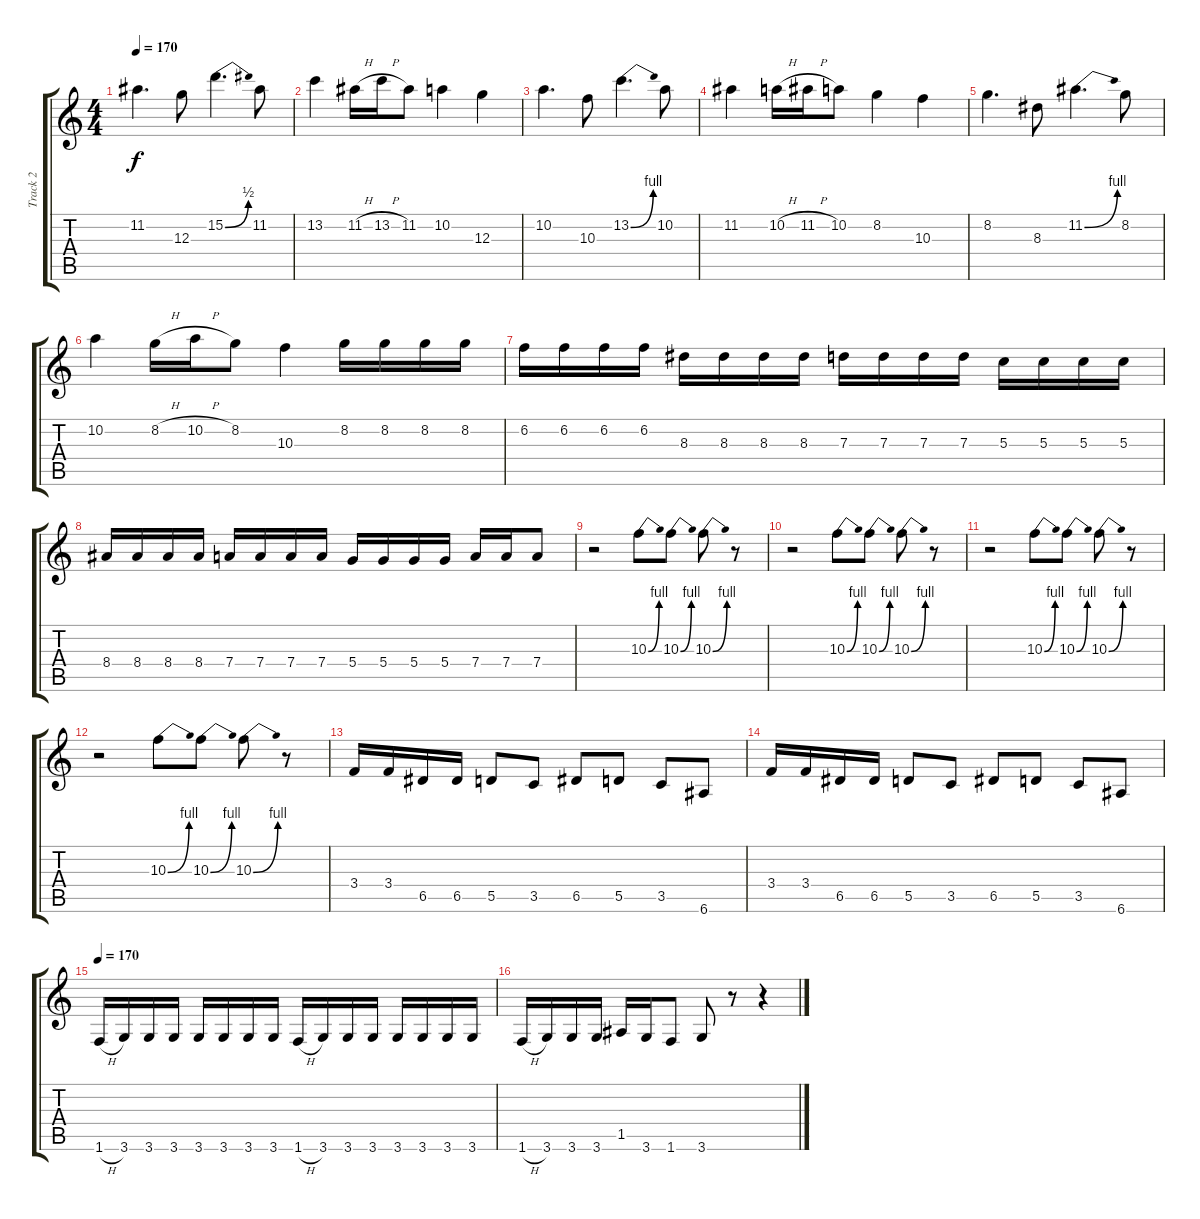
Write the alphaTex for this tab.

\track ("Track 2" "Track 2") {instrument overdrivenguitar}
\staff {score tabs}
\tuning (E4 B3 G3 D3 A2 E2) {hide}
\ts (4 4)
\tempo 170
\clef g2
\ks c
11.2.4{d dy f} 12.3.8 15.2{be (bend 0 0 60 2)}.4{d} 11.2.8 |
13.2.4 11.2{h}.16 13.2{h}.16 11.2.8 10.2.4 12.3.4 |
10.2.4{d} 10.3.8 13.2{be (bend 0 0 60 4)}.4{d} 10.2.8 |
11.2.4 10.2{h}.16 11.2{h}.16 10.2.8 8.2.4 10.3.4 |
8.2.4{d} 8.3.8 11.2{be (bend 0 0 60 4)}.4{d} 8.2.8 |
10.2.4 8.2{h}.16 10.2{h}.16 8.2.8 10.3.4 8.2.16 8.2.16 8.2.16 8.2.16 |
6.2.16 6.2.16 6.2.16 6.2.16 8.3.16 8.3.16 8.3.16 8.3.16 7.3.16 7.3.16 7.3.16 7.3.16 5.3.16 5.3.16 5.3.16 5.3.16 |
8.4.16 8.4.16 8.4.16 8.4.16 7.4.16 7.4.16 7.4.16 7.4.16 5.4.16 5.4.16 5.4.16 5.4.16 7.4.16 7.4.16 7.4.8 |
r.2 10.3{be (bend 0 0 60 4)}.8 10.3{be (bend 0 0 60 4)}.8 10.3{be (bend 0 0 60 4)}.8 r.8 |
r.2 10.3{be (bend 0 0 60 4)}.8 10.3{be (bend 0 0 60 4)}.8 10.3{be (bend 0 0 60 4)}.8 r.8 |
r.2 10.3{be (bend 0 0 60 4)}.8 10.3{be (bend 0 0 60 4)}.8 10.3{be (bend 0 0 60 4)}.8 r.8 |
r.2 10.3{be (bend 0 0 60 4)}.8 10.3{be (bend 0 0 60 4)}.8 10.3{be (bend 0 0 60 4)}.8 r.8 |
3.4.16 3.4.16 6.5.16 6.5.16 5.5.8 3.5.8 6.5.8 5.5.8 3.5.8 6.6.8 |
3.4.16 3.4.16 6.5.16 6.5.16 5.5.8 3.5.8 6.5.8 5.5.8 3.5.8 6.6.8 |
\tempo 170
1.6{h}.16 3.6.16 3.6.16 3.6.16 3.6.16 3.6.16 3.6.16 3.6.16 1.6{h}.16 3.6.16 3.6.16 3.6.16 3.6.16 3.6.16 3.6.16 3.6.16 |
1.6{h}.16 3.6.16 3.6.16 3.6.16 1.5.16 3.6.16 1.6.8 3.6.8 r.8 r.4
